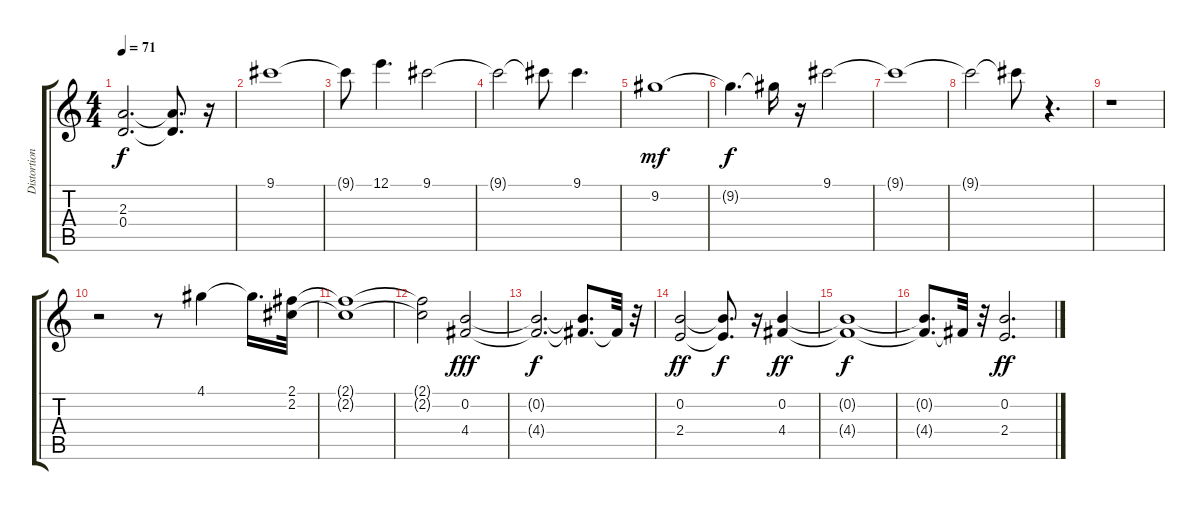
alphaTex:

\track ("Distortion Guitar" "Distortion") {instrument distortionguitar}
\staff {score tabs}
\tuning (E4 B3 G3 D3 A2 E2) {hide}
\ts (4 4)
\tempo 71
\clef g2
\ks c
(2.3{t} 0.4{t}).2{d dy f} (2.3{t} 0.4{t}).8{d} r.16 |
9.1.1 |
9.1{t}.8 12.1.4{d} 9.1.2 |
9.1{t}.2 9.1{t}.8 9.1.4{d} |
9.2.1{dy mf} |
9.2{t}.4{d dy f} 9.2{t}.16 r.16 9.1.2 |
9.1{t}.1 |
9.1{t}.2 9.1{t}.8 r.4{d} |
r.1 |
r.2 r.8 4.1.4 4.1{t}.16{d} (2.1 2.2).32 |
(2.1{t} 2.2{t}).1 |
(2.1{t} 2.2{t}).2 (0.2 4.4).2{dy fff} |
(0.2{t} 4.4{t}).2{d dy f} (0.2{t} 4.4{t}).8{d} 4.4{t}.32 r.32 |
(0.2 2.4).2{dy ff} (0.2{t} 2.4{t}).8{d dy f} r.16 (0.2 4.4).4{dy ff} |
(0.2{t} 4.4{t}).1{dy f} |
(0.2{t} 4.4{t}).8{d} 4.4{t}.32 r.32 (0.2 2.4).2{d dy ff}
